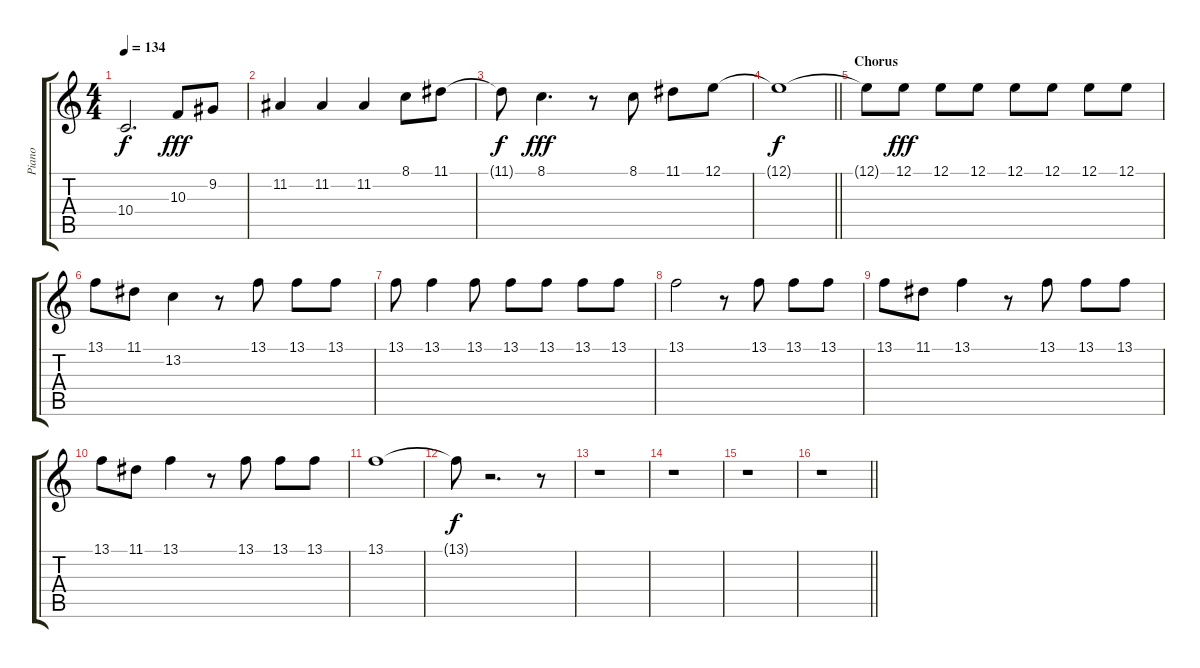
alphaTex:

\track ("Piano" "Piano") {instrument acousticgrandpiano}
\staff {score tabs}
\tuning (E4 B3 G3 D3 A2 E2) {hide}
\ts (4 4)
\tempo 134
\clef g2
\ks c
10.4{t}.2{d dy f} 10.3.8{dy fff} 9.2.8 |
11.2.4 11.2.4 11.2.4 8.1.8 11.1.8 |
11.1{t}.8{dy f} 8.1.4{d dy fff} r.8 8.1.8 11.1.8 12.1.8 |
\barLineRight lightlight
12.1{t}.1{dy f} |
\section ("" "Chorus")
12.1{t}.8 12.1.8{dy fff} 12.1.8 12.1.8 12.1.8 12.1.8 12.1.8 12.1.8 |
13.1.8 11.1.8 13.2.4 r.8 13.1.8 13.1.8 13.1.8 |
13.1.8 13.1.4 13.1.8 13.1.8 13.1.8 13.1.8 13.1.8 |
13.1.2 r.8 13.1.8 13.1.8 13.1.8 |
13.1.8 11.1.8 13.1.4 r.8 13.1.8 13.1.8 13.1.8 |
13.1.8 11.1.8 13.1.4 r.8 13.1.8 13.1.8 13.1.8 |
13.1.1 |
13.1{t}.8{dy f} r.2{d} r.8 |
r.1 |
r.1 |
r.1 |
\barLineRight lightlight
r.1
